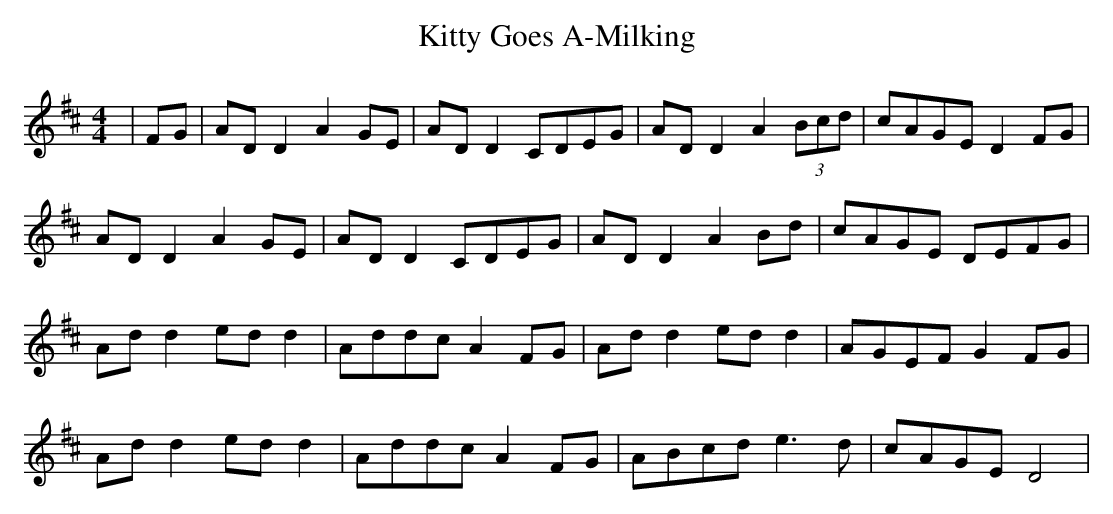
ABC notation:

X:1
T: Kitty Goes A-Milking
M: 4/4
L: 1/8
K: Dmaj
|FG|AD D2 A2 GE|AD D2 CDEG|AD D2 A2 (3Bcd|cAGE D2 FG|
AD D2 A2 GE|AD D2 CDEG|AD D2 A2 Bd|cAGE DEFG|
Ad d2 ed d2|Addc A2 FG|Ad d2 ed d2|AGEF G2 FG|
Ad d2 ed d2|Addc A2 FG|ABcd e3 d|cAGE D4|
